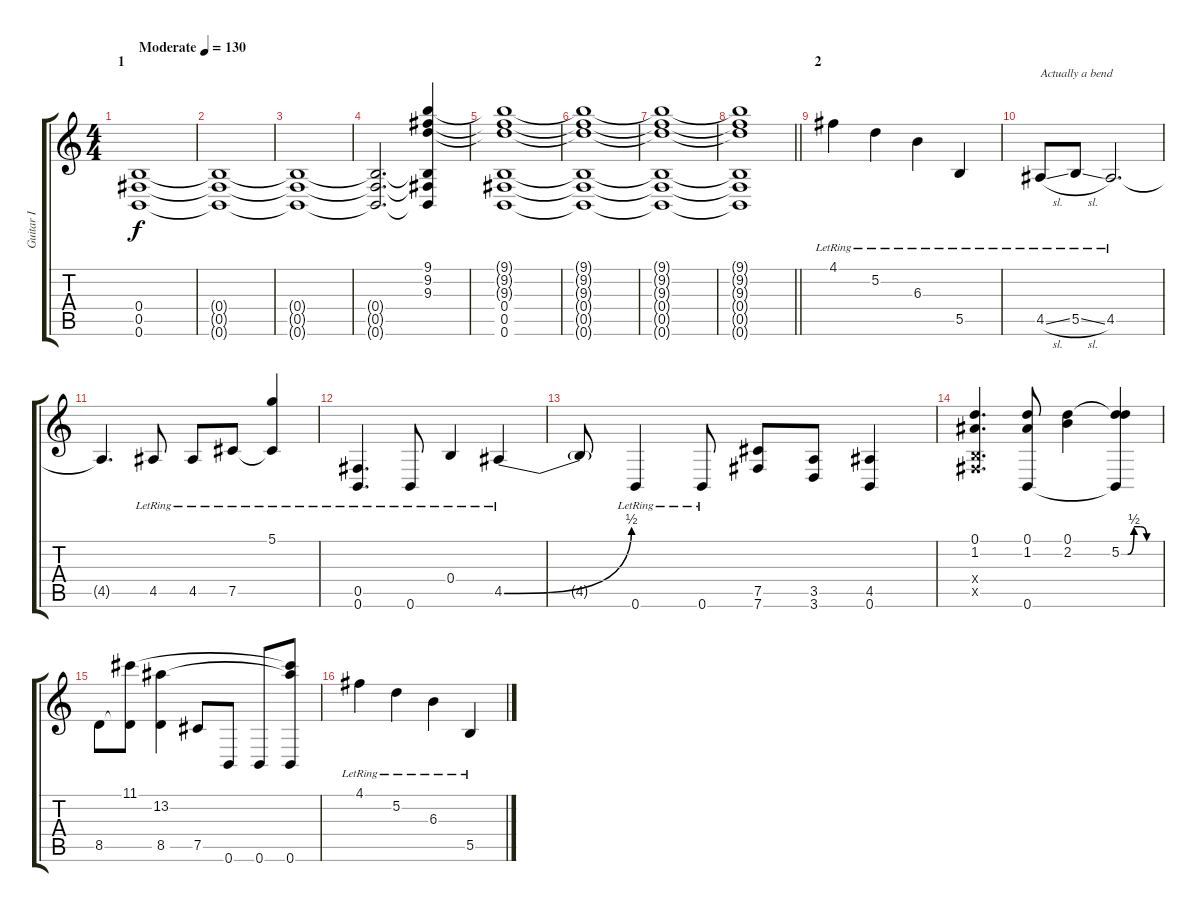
\track ("Guitar I" "Guitar I") {instrument overdrivenguitar}
\staff {score tabs}
\tuning (D4 A3 F3 B2 Gb2 B1) {hide}
\ts (4 4)
\section ("" "1")
\tempo (130 "Moderate")
\clef g2
\ks c
(0.4 0.5 0.6).1{dy f instrument overdrivenguitar} |
(0.4{t} 0.5{t} 0.6{t}).1 |
(0.4{t} 0.5{t} 0.6{t}).1 |
(0.4{t} 0.5{t} 0.6{t}).2{d} (9.1 9.2 9.3 0.4{t} 0.5{t} 0.6{t}).4 |
(9.1{t} 9.2{t} 9.3{t} 0.4 0.5 0.6).1 |
(9.1{t} 9.2{t} 9.3{t} 0.4{t} 0.5{t} 0.6{t}).1 |
(9.1{t} 9.2{t} 9.3{t} 0.4{t} 0.5{t} 0.6{t}).1 |
\barLineRight lightlight
(9.1{t} 9.2{t} 9.3{t} 0.4{t} 0.5{t} 0.6{t}).1 |
\section ("" "2")
4.1{lr}.4 5.2{lr}.4 6.3{lr}.4 5.5{lr}.4 |
4.5{sl lr}.8{txt "Actually a bend"} 5.5{sl lr}.8 4.5{lr}.2{d} |
4.5{t}.4{d} 4.5{lr}.8 4.5{lr}.8 7.5{lr}.8 (5.1{lr} 7.5{t}).4 |
(0.5{lr} 0.6{lr}).4{d} 0.6{lr}.8 0.4{lr}.4 4.5{be (bend 0 0 60 2) lr}.4 |
4.5{t}.8 0.6{lr}.4 0.6{lr}.8 (7.5 7.6).8 (3.5 3.6).8 (4.5 0.6).4 |
(0.1 1.2 0.4{x} 0.5{x}).4{d} (0.1 1.2 0.6).8 (0.1 2.2).4 (0.1{t} 5.2{be (custom 0 0 10 0 20 2 30 2 40 0 60 0)} 0.6{t}).4 |
8.5.8 (11.1 8.5{t}).8 (13.2 8.5).4 7.5.8 0.6.8 0.6.8 (11.1{t} 13.2{t} 0.6).8 |
4.1{lr}.4 5.2{lr}.4 6.3{lr}.4 5.5{lr}.4
